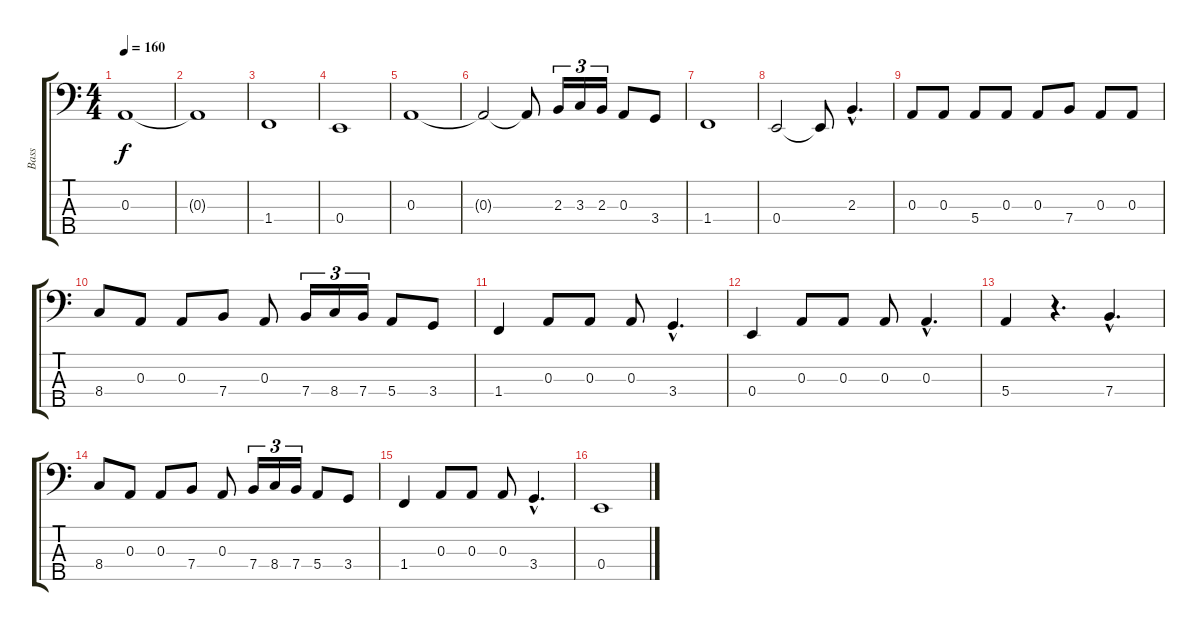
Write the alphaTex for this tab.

\track ("Bass" "Bass") {instrument electricbassfinger}
\staff {score tabs}
\tuning (G2 D2 A1 E1 B0) {hide}
\ts (4 4)
\tempo 160
\clef f4
\ks c
0.3.1{dy f instrument electricbassfinger} |
0.3{t}.1 |
1.4.1 |
0.4.1 |
0.3.1 |
0.3{t}.2 0.3{t}.8 2.3.16{tu (3 2)} 3.3.16{tu (3 2)} 2.3.16{tu (3 2)} 0.3.8 3.4.8 |
1.4.1 |
0.4.2 0.4{t}.8 2.3{hac}.4{d} |
0.3.8 0.3.8 5.4.8 0.3.8 0.3.8 7.4.8 0.3.8 0.3.8 |
8.4.8 0.3.8 0.3.8 7.4.8 0.3.8 7.4.16{tu (3 2)} 8.4.16{tu (3 2)} 7.4.16{tu (3 2)} 5.4.8 3.4.8 |
1.4.4 0.3.8 0.3.8 0.3.8 3.4{hac}.4{d} |
0.4.4 0.3.8 0.3.8 0.3.8 0.3{hac}.4{d} |
5.4.4 r.4{d} 7.4{hac}.4{d} |
8.4.8 0.3.8 0.3.8 7.4.8 0.3.8 7.4.16{tu (3 2)} 8.4.16{tu (3 2)} 7.4.16{tu (3 2)} 5.4.8 3.4.8 |
1.4.4 0.3.8 0.3.8 0.3.8 3.4{hac}.4{d} |
0.4.1
